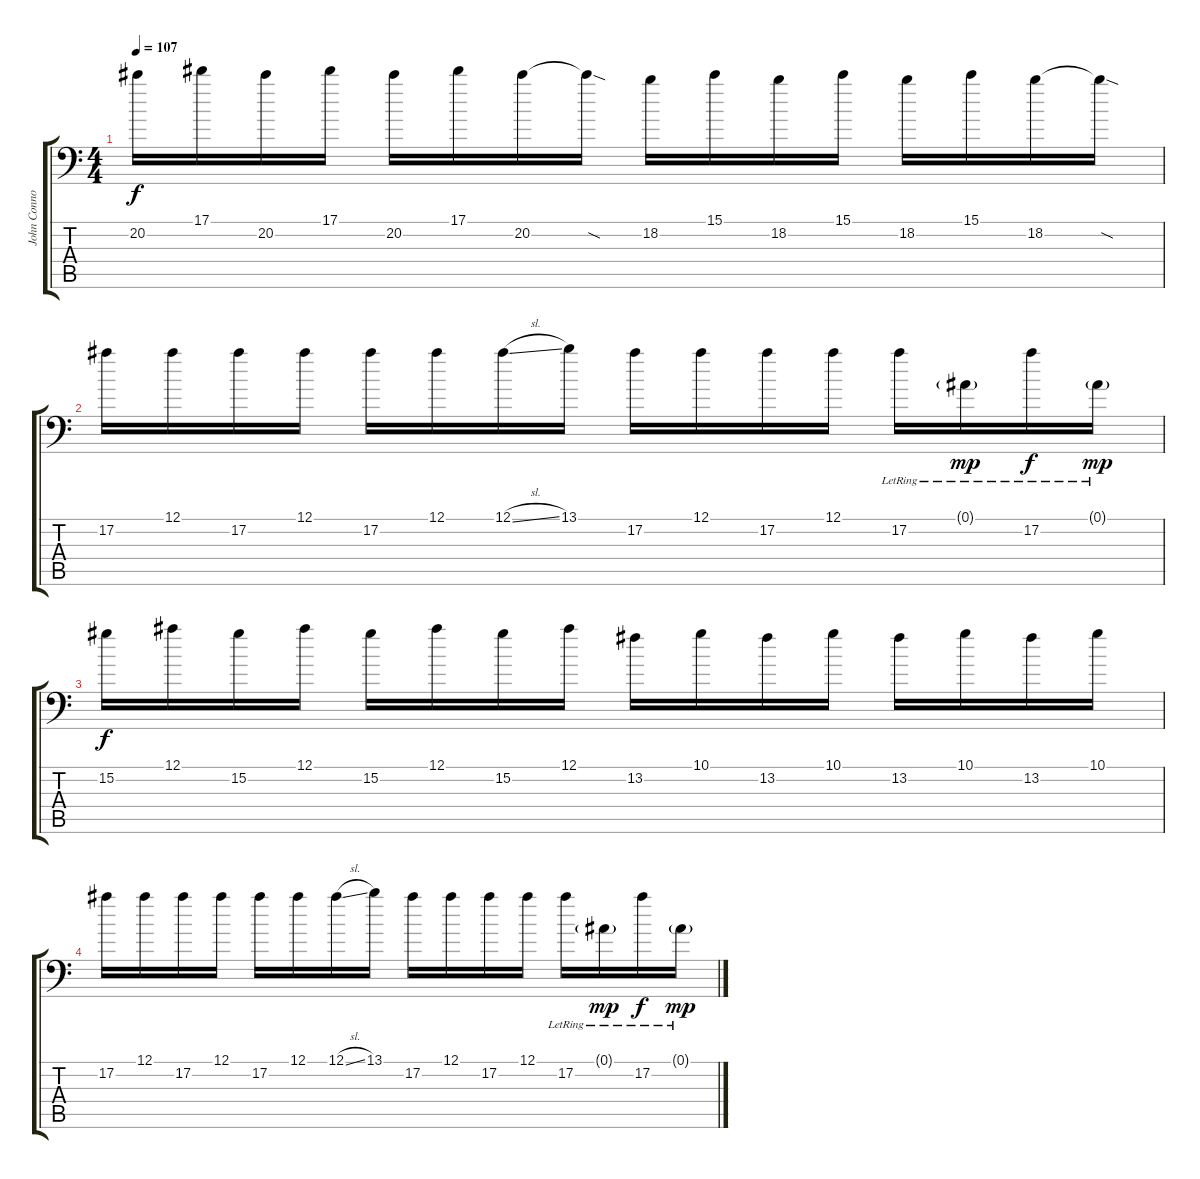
\track ("John Connolly" "John Conno") {instrument distortionguitar}
\staff {score tabs}
\tuning (Bb3 F3 Eb3 Bb2 F2 Bb1) {hide}
\ts (4 4)
\tempo 107
\clef f4
\ks c
20.2.16{dy f} 17.1.16 20.2.16 17.1.16 20.2.16 17.1.16 20.2.16 20.2{sod t}.16 18.2.16 15.1.16 18.2.16 15.1.16 18.2.16 15.1.16 18.2.16 18.2{sod t}.16 |
17.2.16 12.1.16 17.2.16 12.1.16 17.2.16 12.1.16 12.1{sl}.16 13.1.16 17.2.16 12.1.16 17.2.16 12.1.16 17.2{lr}.16 0.1{g lr}.16{dy mp} 17.2{lr}.16{dy f} 0.1{g lr}.16{dy mp} |
15.2.16{dy f} 12.1.16 15.2.16 12.1.16 15.2.16 12.1.16 15.2.16 12.1.16 13.2.16 10.1.16 13.2.16 10.1.16 13.2.16 10.1.16 13.2.16 10.1.16 |
17.2.16 12.1.16 17.2.16 12.1.16 17.2.16 12.1.16 12.1{sl}.16 13.1.16 17.2.16 12.1.16 17.2.16 12.1.16 17.2{lr}.16 0.1{g lr}.16{dy mp} 17.2{lr}.16{dy f} 0.1{g lr}.16{dy mp}
